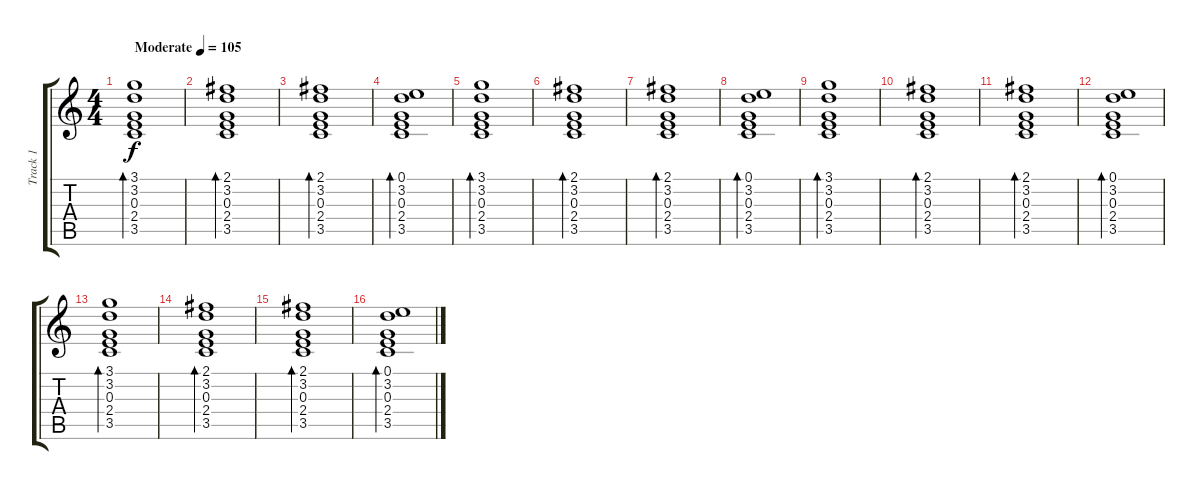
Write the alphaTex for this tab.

\track ("Track 1" "Track 1") {instrument electricguitarclean}
\staff {score tabs}
\tuning (E4 B3 G3 D3 A2 D2) {hide}
\ts (4 4)
\tempo (105 "Moderate")
\clef g2
\ks c
(3.1 3.2 0.3 2.4 3.5).1{bd 120 dy f instrument electricguitarclean} |
(2.1 3.2 0.3 2.4 3.5).1{bd 120} |
(2.1 3.2 0.3 2.4 3.5).1{bd 120} |
(0.1 3.2 0.3 2.4 3.5).1{bd 120} |
(3.1 3.2 0.3 2.4 3.5).1{bd 120} |
(2.1 3.2 0.3 2.4 3.5).1{bd 120} |
(2.1 3.2 0.3 2.4 3.5).1{bd 120} |
(0.1 3.2 0.3 2.4 3.5).1{bd 120} |
(3.1 3.2 0.3 2.4 3.5).1{bd 120} |
(2.1 3.2 0.3 2.4 3.5).1{bd 120} |
(2.1 3.2 0.3 2.4 3.5).1{bd 120} |
(0.1 3.2 0.3 2.4 3.5).1{bd 120} |
(3.1 3.2 0.3 2.4 3.5).1{bd 120} |
(2.1 3.2 0.3 2.4 3.5).1{bd 120} |
(2.1 3.2 0.3 2.4 3.5).1{bd 120} |
(0.1 3.2 0.3 2.4 3.5).1{bd 120}
